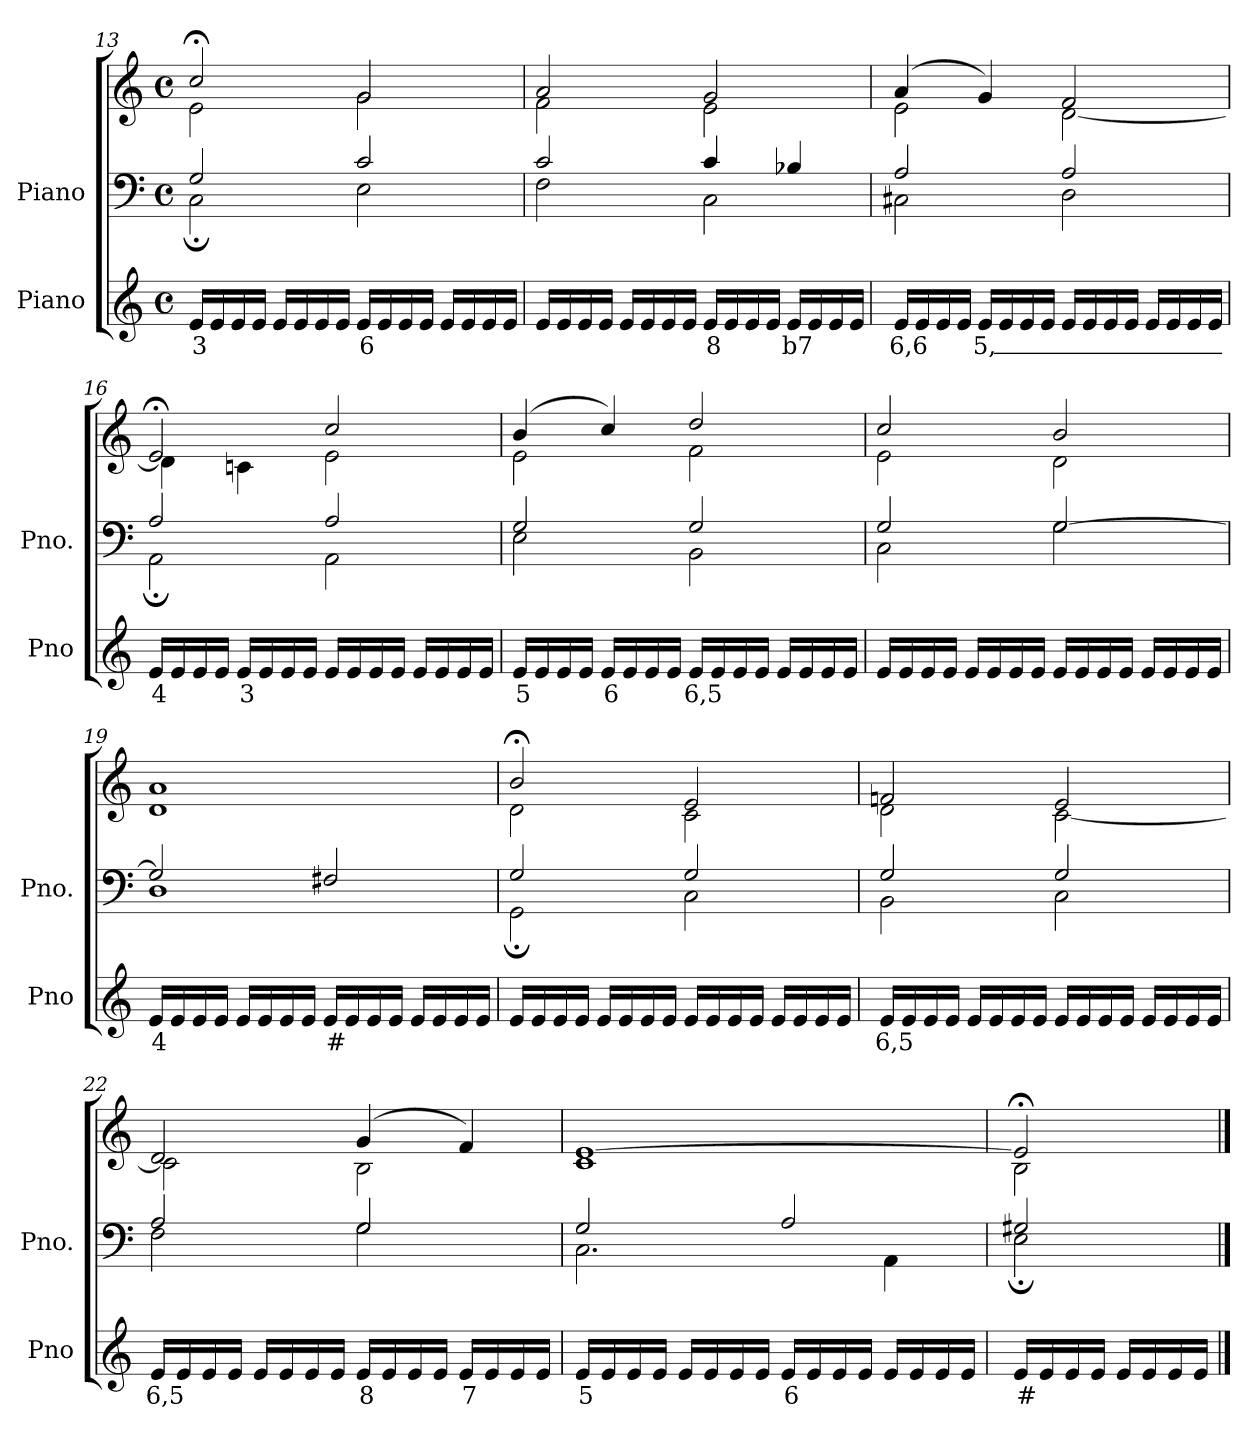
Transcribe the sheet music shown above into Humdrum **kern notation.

**kern	**text	**kern	**kern
*part2	*part2	*part1	*part1
*staff3	*staff3	*staff2	*staff1
*I"Piano	*	*I"Piano	*
*I'Pno	*	*I'Pno.	*
*clefG2	*	*clefF4	*clefG2
*k[]	*	*k[]	*k[]
*M4/4	*	*M4/4	*M4/4
*met(c)	*	*met(c)	*met(c)
=13	=13	=13	=13
!	!LO:LY:b	!	!
*	*	*^	*^
16e/LL	3	2G/	2C;\	2cc;</	2e\
16e/	.	.	.	.	.
16e/	.	.	.	.	.
16e/JJ	.	.	.	.	.
16e/LL	.	.	.	.	.
16e/	.	.	.	.	.
16e/	.	.	.	.	.
16e/JJ	.	.	.	.	.
!	!LO:LY:b	!	!	!	!
16e/LL	6	2c/	2E\	2g/	2g\
16e/	.	.	.	.	.
16e/	.	.	.	.	.
16e/JJ	.	.	.	.	.
16e/LL	.	.	.	.	.
16e/	.	.	.	.	.
16e/	.	.	.	.	.
16e/JJ	.	.	.	.	.
=14	=14	=14	=14	=14	=14
16e/LL	.	2c/	2F\	2a/	2f\
16e/	.	.	.	.	.
16e/	.	.	.	.	.
16e/JJ	.	.	.	.	.
16e/LL	.	.	.	.	.
16e/	.	.	.	.	.
16e/	.	.	.	.	.
16e/JJ	.	.	.	.	.
!	!LO:LY:b	!	!	!	!
16e/LL	8	4c/	2C\	2g/	2e\
16e/	.	.	.	.	.
16e/	.	.	.	.	.
16e/JJ	.	.	.	.	.
!	!LO:LY:b	!	!	!	!
16e/LL	b7	4B-X/	.	.	.
16e/	.	.	.	.	.
16e/	.	.	.	.	.
16e/JJ	.	.	.	.	.
=15	=15	=15	=15	=15	=15
!	!LO:LY:b	!	!	!	!
16e/LL	6,6	2A/	2C#X\	(>4a/	2e\
16e/	.	.	.	.	.
16e/	.	.	.	.	.
16e/JJ	.	.	.	.	.
!	!LO:LY:b	!	!	!	!
16e/LL	5,_	.	.	4g/)	.
16e/	.	.	.	.	.
16e/	.	.	.	.	.
16e/JJ	.	.	.	.	.
16e/LL	.	2A/	2D\	2f/	[2d\
16e/	.	.	.	.	.
16e/	.	.	.	.	.
16e/JJ	.	.	.	.	.
16e/LL	.	.	.	.	.
16e/	.	.	.	.	.
16e/	.	.	.	.	.
16e/JJ	.	.	.	.	.
=16	=16	=16	=16	=16	=16
!	!LO:LY:b	!	!	!	!
16e/LL	4	2A/	2AA;\	2e;</	4d\]
16e/	.	.	.	.	.
16e/	.	.	.	.	.
16e/JJ	.	.	.	.	.
!	!LO:LY:b	!	!	!	!
16e/LL	3	.	.	.	4cn\
16e/	.	.	.	.	.
16e/	.	.	.	.	.
16e/JJ	.	.	.	.	.
16e/LL	.	2A/	2AA\	2cc/	2e\
16e/	.	.	.	.	.
16e/	.	.	.	.	.
16e/JJ	.	.	.	.	.
16e/LL	.	.	.	.	.
16e/	.	.	.	.	.
16e/	.	.	.	.	.
16e/JJ	.	.	.	.	.
=17	=17	=17	=17	=17	=17
!	!LO:LY:b	!	!	!	!
16e/LL	5	2G/	2E\	(>4b/	2e\
16e/	.	.	.	.	.
16e/	.	.	.	.	.
16e/JJ	.	.	.	.	.
!	!LO:LY:b	!	!	!	!
16e/LL	6	.	.	4cc/)	.
16e/	.	.	.	.	.
16e/	.	.	.	.	.
16e/JJ	.	.	.	.	.
!	!LO:LY:b	!	!	!	!
16e/LL	6,5	2G/	2BB\	2dd/	2f\
16e/	.	.	.	.	.
16e/	.	.	.	.	.
16e/JJ	.	.	.	.	.
16e/LL	.	.	.	.	.
16e/	.	.	.	.	.
16e/	.	.	.	.	.
16e/JJ	.	.	.	.	.
=18	=18	=18	=18	=18	=18
16e/LL	.	2G/	2C\	2cc/	2e\
16e/	.	.	.	.	.
16e/	.	.	.	.	.
16e/JJ	.	.	.	.	.
16e/LL	.	.	.	.	.
16e/	.	.	.	.	.
16e/	.	.	.	.	.
16e/JJ	.	.	.	.	.
16e/LL	.	[2G/	2G\	2b/	2d\
16e/	.	.	.	.	.
16e/	.	.	.	.	.
16e/JJ	.	.	.	.	.
16e/LL	.	.	.	.	.
16e/	.	.	.	.	.
16e/	.	.	.	.	.
16e/JJ	.	.	.	.	.
=19	=19	=19	=19	=19	=19
!	!LO:LY:b	!	!	!	!
16e/LL	4	2G/]	1D	1a	1d
16e/	.	.	.	.	.
16e/	.	.	.	.	.
16e/JJ	.	.	.	.	.
16e/LL	.	.	.	.	.
16e/	.	.	.	.	.
16e/	.	.	.	.	.
16e/JJ	.	.	.	.	.
!	!LO:LY:b	!	!	!	!
16e/LL	#	2F#X/	.	.	.
16e/	.	.	.	.	.
16e/	.	.	.	.	.
16e/JJ	.	.	.	.	.
16e/LL	.	.	.	.	.
16e/	.	.	.	.	.
16e/	.	.	.	.	.
16e/JJ	.	.	.	.	.
=20	=20	=20	=20	=20	=20
16e/LL	.	2G/	2GG;\	2b;</	2d\
16e/	.	.	.	.	.
16e/	.	.	.	.	.
16e/JJ	.	.	.	.	.
16e/LL	.	.	.	.	.
16e/	.	.	.	.	.
16e/	.	.	.	.	.
16e/JJ	.	.	.	.	.
16e/LL	.	2G/	2C\	2e/	2c\
16e/	.	.	.	.	.
16e/	.	.	.	.	.
16e/JJ	.	.	.	.	.
16e/LL	.	.	.	.	.
16e/	.	.	.	.	.
16e/	.	.	.	.	.
16e/JJ	.	.	.	.	.
=21	=21	=21	=21	=21	=21
!	!LO:LY:b	!	!	!	!
16e/LL	6,5	2G/	2BB\	2fn/	2d\
16e/	.	.	.	.	.
16e/	.	.	.	.	.
16e/JJ	.	.	.	.	.
16e/LL	.	.	.	.	.
16e/	.	.	.	.	.
16e/	.	.	.	.	.
16e/JJ	.	.	.	.	.
16e/LL	.	2G/	2C\	2e/	[2c\
16e/	.	.	.	.	.
16e/	.	.	.	.	.
16e/JJ	.	.	.	.	.
16e/LL	.	.	.	.	.
16e/	.	.	.	.	.
16e/	.	.	.	.	.
16e/JJ	.	.	.	.	.
=22	=22	=22	=22	=22	=22
!	!LO:LY:b	!	!	!	!
16e/LL	6,5	2A/	2F\	2d/	2c\]
16e/	.	.	.	.	.
16e/	.	.	.	.	.
16e/JJ	.	.	.	.	.
16e/LL	.	.	.	.	.
16e/	.	.	.	.	.
16e/	.	.	.	.	.
16e/JJ	.	.	.	.	.
!	!LO:LY:b	!	!	!	!
16e/LL	8	2G/	2G\	(>4g/	2B\
16e/	.	.	.	.	.
16e/	.	.	.	.	.
16e/JJ	.	.	.	.	.
!	!LO:LY:b	!	!	!	!
16e/LL	7	.	.	4f/)	.
16e/	.	.	.	.	.
16e/	.	.	.	.	.
16e/JJ	.	.	.	.	.
=23	=23	=23	=23	=23	=23
!	!LO:LY:b	!	!	!	!
16e/LL	5	2G/	2.C\	[1e	1c
16e/	.	.	.	.	.
16e/	.	.	.	.	.
16e/JJ	.	.	.	.	.
16e/LL	.	.	.	.	.
16e/	.	.	.	.	.
16e/	.	.	.	.	.
16e/JJ	.	.	.	.	.
!	!LO:LY:b	!	!	!	!
16e/LL	6	2A/	.	.	.
16e/	.	.	.	.	.
16e/	.	.	.	.	.
16e/JJ	.	.	.	.	.
16e/LL	.	.	4AA\	.	.
16e/	.	.	.	.	.
16e/	.	.	.	.	.
16e/JJ	.	.	.	.	.
=24	=24	=24	=24	=24	=24
!	!LO:LY:b	!	!	!	!
16e/LL	#	2G#X/	2E;\	2e;</]	2B\
16e/	.	.	.	.	.
16e/	.	.	.	.	.
16e/JJ	.	.	.	.	.
16e/LL	.	.	.	.	.
16e/	.	.	.	.	.
16e/	.	.	.	.	.
16e/JJ	.	.	.	.	.
*	*	*v	*v	*	*
*	*	*	*v	*v
==	==	==	==
*-	*-	*-	*-
